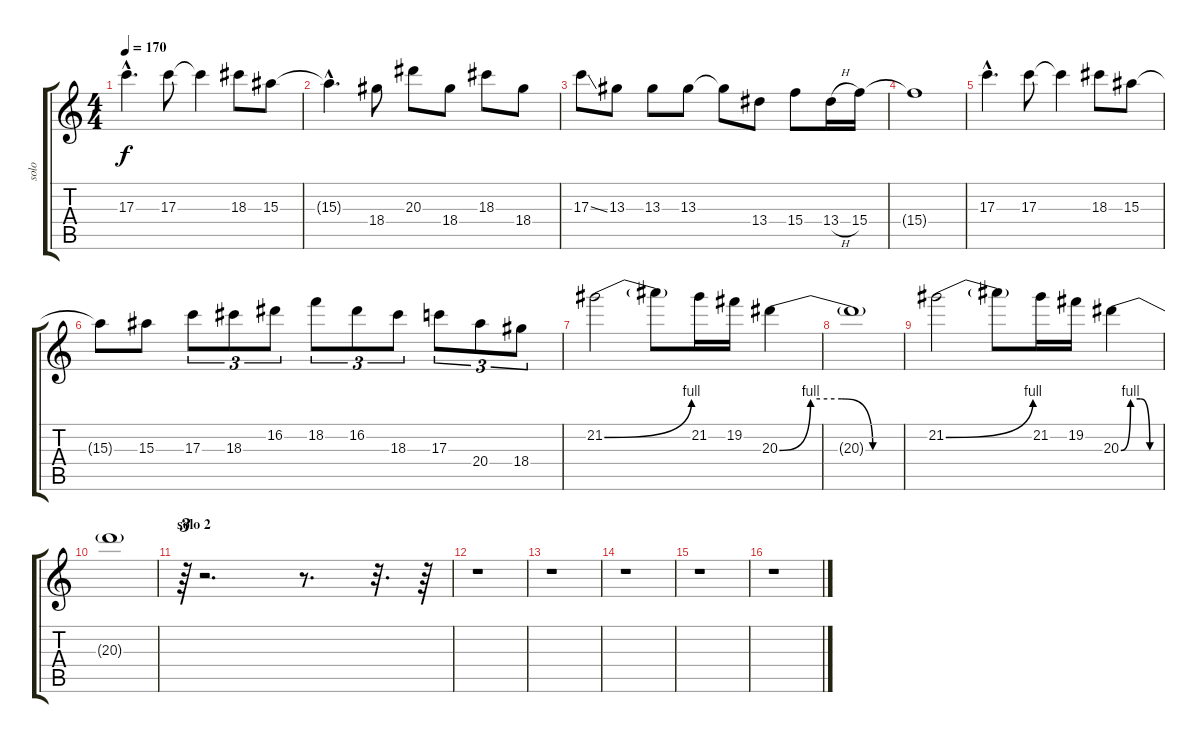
\track ("solo" "solo") {instrument distortionguitar}
\staff {score tabs}
\tuning (E4 B3 G3 D3 A2 E2) {hide}
\ts (4 4)
\tempo 170
\clef g2
\ks c
17.3{hac}.4{d dy f} 17.3.8 17.3{t}.4 18.3.8 15.3.8 |
15.3{hac t}.4{d} 18.4.8 20.3.8 18.4.8 18.3.8 18.4.8 |
17.3{ss}.8 13.3.8 13.3.8 13.3.8 13.3{t}.8 13.4.8 15.4.8 13.4{h}.16 15.4.16 |
15.4{t}.1 |
17.3{hac}.4{d} 17.3.8 17.3{t}.4 18.3.8 15.3.8 |
15.3{t}.8 15.3.8 17.3.8{tu (3 2)} 18.3.8{tu (3 2)} 16.2.8{tu (3 2)} 18.2.8{tu (3 2)} 16.2.8{tu (3 2)} 18.3.8{tu (3 2)} 17.3.8{tu (3 2)} 20.4.8{tu (3 2)} 18.4.8{tu (3 2)} |
21.2{be (bend 0 0 60 4)}.2 21.2{t}.8 21.2.16 19.2.16 20.3{be (custom 0 0 15 4 30 4 45 0 60 0)}.4 |
20.3{t}.1 |
21.2{be (bend 0 0 60 4)}.2 21.2{t}.8 21.2.16 19.2.16 20.3{be (custom 0 0 15 4 30 4 45 0 60 0)}.4 |
20.3{t}.1 |
\section ("" "solo 2")
r.64{tu (3 2)} r.2{d} r.8{d} r.32{d} r.64 |
r.1 |
r.1 |
r.1 |
r.1 |
r.1
